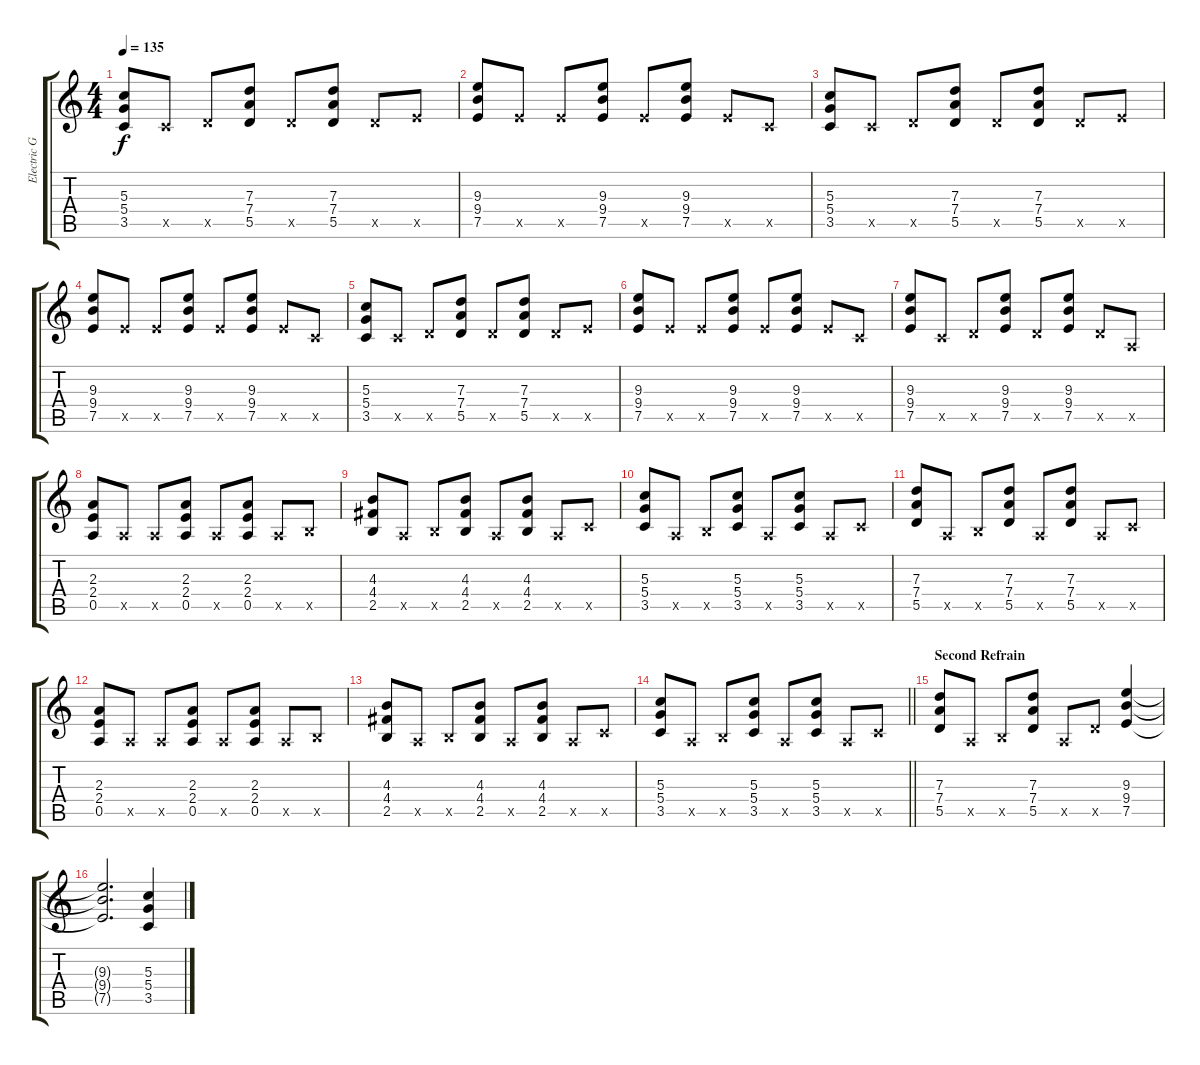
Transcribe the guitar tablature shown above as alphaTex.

\track ("Electric Guitar I" "Electric G") {instrument distortionguitar}
\staff {score tabs}
\tuning (E4 B3 G3 D3 A2 E2) {hide}
\ts (4 4)
\tempo 135
\clef g2
\ks c
(5.3 5.4 3.5).8{dy f} 3.5{x}.8 5.5{x}.8 (7.3 7.4 5.5).8 5.5{x}.8 (7.3 7.4 5.5).8 5.5{x}.8 7.5{x}.8 |
(9.3 9.4 7.5).8 7.5{x}.8 7.5{x}.8 (9.3 9.4 7.5).8 7.5{x}.8 (9.3 9.4 7.5).8 7.5{x}.8 3.5{x}.8 |
(5.3 5.4 3.5).8 3.5{x}.8 5.5{x}.8 (7.3 7.4 5.5).8 5.5{x}.8 (7.3 7.4 5.5).8 5.5{x}.8 7.5{x}.8 |
(9.3 9.4 7.5).8 7.5{x}.8 7.5{x}.8 (9.3 9.4 7.5).8 7.5{x}.8 (9.3 9.4 7.5).8 7.5{x}.8 3.5{x}.8 |
(5.3 5.4 3.5).8 3.5{x}.8 5.5{x}.8 (7.3 7.4 5.5).8 5.5{x}.8 (7.3 7.4 5.5).8 5.5{x}.8 7.5{x}.8 |
(9.3 9.4 7.5).8 7.5{x}.8 7.5{x}.8 (9.3 9.4 7.5).8 7.5{x}.8 (9.3 9.4 7.5).8 7.5{x}.8 3.5{x}.8 |
(9.3 9.4 7.5).8 3.5{x}.8 5.5{x}.8 (9.3 9.4 7.5).8 5.5{x}.8 (9.3 9.4 7.5).8 5.5{x}.8 0.5{x}.8 |
(2.3 2.4 0.5).8 0.5{x}.8 0.5{x}.8 (2.3 2.4 0.5).8 0.5{x}.8 (2.3 2.4 0.5).8 0.5{x}.8 2.5{x}.8 |
(4.3 4.4 2.5).8 0.5{x}.8 2.5{x}.8 (4.3 4.4 2.5).8 0.5{x}.8 (4.3 4.4 2.5).8 0.5{x}.8 3.5{x}.8 |
(5.3 5.4 3.5).8 0.5{x}.8 2.5{x}.8 (5.3 5.4 3.5).8 0.5{x}.8 (5.3 5.4 3.5).8 0.5{x}.8 3.5{x}.8 |
(7.3 7.4 5.5).8 0.5{x}.8 2.5{x}.8 (7.3 7.4 5.5).8 0.5{x}.8 (7.3 7.4 5.5).8 0.5{x}.8 3.5{x}.8 |
(2.3 2.4 0.5).8 0.5{x}.8 0.5{x}.8 (2.3 2.4 0.5).8 0.5{x}.8 (2.3 2.4 0.5).8 0.5{x}.8 2.5{x}.8 |
(4.3 4.4 2.5).8 0.5{x}.8 2.5{x}.8 (4.3 4.4 2.5).8 0.5{x}.8 (4.3 4.4 2.5).8 0.5{x}.8 3.5{x}.8 |
\barLineRight lightlight
(5.3 5.4 3.5).8 0.5{x}.8 2.5{x}.8 (5.3 5.4 3.5).8 0.5{x}.8 (5.3 5.4 3.5).8 0.5{x}.8 3.5{x}.8 |
\section ("" "Second Refrain")
(7.3 7.4 5.5).8 0.5{x}.8 2.5{x}.8 (7.3 7.4 5.5).8 0.5{x}.8 5.5{x}.8 (9.3 9.4 7.5).4 |
(9.3{t} 9.4{t} 7.5{t}).2{d} (5.3 5.4 3.5).4
